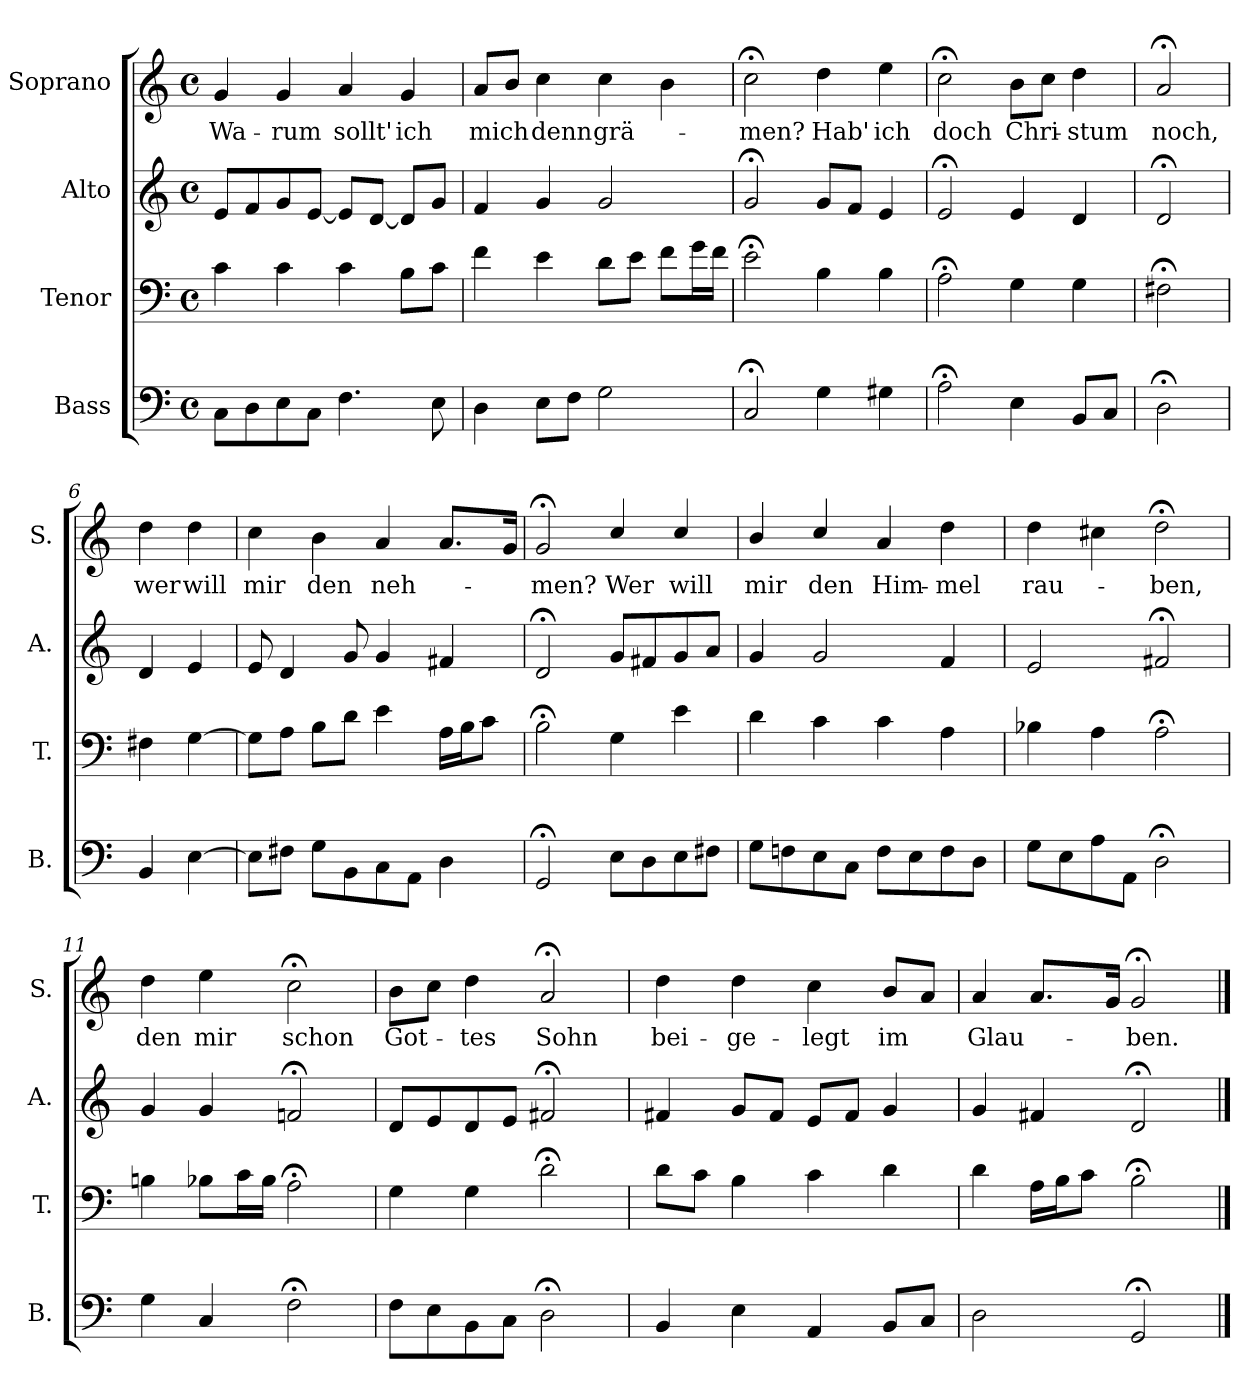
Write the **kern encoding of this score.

**kern	**kern	**kern	**kern	**text
*part4	*part3	*part2	*part1	*part1
*staff4	*staff3	*staff2	*staff1	*staff1
*I"Bass	*I"Tenor	*I"Alto	*I"Soprano	*
*I'B.	*I'T.	*I'A.	*I'S.	*
*clefF4	*clefF4	*clefG2	*clefG2	*
*k[]	*k[]	*k[]	*k[]	*
*M4/4	*M4/4	*M4/4	*M4/4	*
*met(c)	*met(c)	*met(c)	*met(c)	*
=1	=1	=1	=1	=1
!	!	!	!	!LO:LY:b
8C\L	4c\	8e/L	4g/	Wa-
8D\	.	8f/	.	.
!	!	!	!	!LO:LY:b
8E\	4c\	8g/	4g/	-rum
8C\J	.	[8e/J	.	.
!	!	!	!	!LO:LY:b
4.F\	4c\	8e/L]	4a/	sollt'
.	.	[8d/J	.	.
!	!	!	!	!LO:LY:b
.	8B\L	8d/L]	4g/	ich
8E\	8c\J	8g/J	.	.
=2	=2	=2	=2	=2
!	!	!	!	!LO:LY:b
4D\	4f\	4f/	8a/L	mich
.	.	.	8b/J	.
!	!	!	!	!LO:LY:b
8E\L	4e\	4g/	4cc\	denn
8F\J	.	.	.	.
!	!	!	!	!LO:LY:b
2G\	8d\L	2g/	4cc\	grä-
.	8e\J	.	.	.
.	8f\L	.	4b\	.
.	16g\L	.	.	.
.	16f\JJ	.	.	.
=3	=3	=3	=3	=3
!	!	!	!	!LO:LY:b
2C;</	2e;<\	2g;</	2cc;<\	-men?
!	!	!	!	!LO:LY:b
4G\	4B\	8g/L	4dd\	Hab'
.	.	8f/J	.	.
!	!	!	!	!LO:LY:b
4G#X\	4B\	4e/	4ee\	ich
=4	=4	=4	=4	=4
!	!	!	!	!LO:LY:b
2A;<\	2A;<\	2e;</	2cc;<\	doch
!	!	!	!	!LO:LY:b
4E\	4G\	4e/	8b\L	Chri-
.	.	.	8cc\J	.
!	!	!	!	!LO:LY:b
8BB/L	4G\	4d/	4dd\	-stum
8C/J	.	.	.	.
=5	=5	=5	=5	=5
!	!	!	!	!LO:LY:b
2D;<\	2F#X;<\	2d;</	2a;</	noch,
!!LO:LB:g=z
=6	=6	=6	=6	=6
!	!	!	!	!LO:LY:b
4BB/	4F#X\	4d/	4dd\	wer
!	!	!	!	!LO:LY:b
[4E\	[4G\	4e/	4dd\	will
=7	=7	=7	=7	=7
!	!	!	!	!LO:LY:b
8E\L]	8G\L]	8e/	4cc\	mir
8F#X\J	8A\J	4d/	.	.
!	!	!	!	!LO:LY:b
8G\L	8B\L	.	4b\	den
8BB\	8d\J	8g/	.	.
!	!	!	!	!LO:LY:b
8C\	4e\	4g/	4a/	neh-
8AA\J	.	.	.	.
4D\	16A\LL	4f#X/	8.a/L	.
.	16B\J	.	.	.
.	8c\J	.	.	.
.	.	.	16g/Jk	.
=8	=8	=8	=8	=8
!	!	!	!	!LO:LY:b
2GG;</	2B;<\	2d;</	2g;</	-men?
!	!	!	!	!LO:LY:b
8E\L	4G\	8g/L	4cc/	Wer
8D\	.	8f#X/	.	.
!	!	!	!	!LO:LY:b
8E\	4e\	8g/	4cc/	will
8F#X\J	.	8a/J	.	.
=9	=9	=9	=9	=9
!	!	!	!	!LO:LY:b
8G\L	4d\	4g/	4b/	mir
8Fn\	.	.	.	.
!	!	!	!	!LO:LY:b
8E\	4c\	2g/	4cc/	den
8C\J	.	.	.	.
!	!	!	!	!LO:LY:b
8F\L	4c\	.	4a/	Him-
8E\	.	.	.	.
!	!	!	!	!LO:LY:b
8F\	4A\	4f/	4dd\	-mel
8D\J	.	.	.	.
=10	=10	=10	=10	=10
!	!	!	!	!LO:LY:b
8G\L	4B-X\	2e/	4dd\	rau-
8E\	.	.	.	.
8A\	4A\	.	4cc#X\	.
8AA\J	.	.	.	.
!	!	!	!	!LO:LY:b
2D;<\	2A;<\	2f#X;</	2dd;<\	-ben,
!!LO:PB:g=z
=11	=11	=11	=11	=11
!	!	!	!	!LO:LY:b
4G\	4Bn\	4g/	4dd\	den
!	!	!	!	!LO:LY:b
4C/	8B-X\L	4g/	4ee\	mir
.	16c\L	.	.	.
.	16B-\JJ	.	.	.
!	!	!	!	!LO:LY:b
2F;<\	2A;<\	2fn;</	2cc;<\	schon
=12	=12	=12	=12	=12
!	!	!	!	!LO:LY:b
8F\L	4G\	8d/L	8b\L	Got-
8E\	.	8e/	8cc\J	.
!	!	!	!	!LO:LY:b
8BB\	4G\	8d/	4dd\	-tes
8C\J	.	8e/J	.	.
!	!	!	!	!LO:LY:b
2D;<\	2d;<\	2f#X;</	2a;</	Sohn
=13	=13	=13	=13	=13
!	!	!	!	!LO:LY:b
4BB/	8d\L	4f#X/	4dd\	bei-
.	8c\J	.	.	.
!	!	!	!	!LO:LY:b
4E\	4B\	8g/L	4dd\	-ge-
.	.	8f#/J	.	.
!	!	!	!	!LO:LY:b
4AA/	4c\	8e/L	4cc\	-legt
.	.	8f#/J	.	.
!	!	!	!	!LO:LY:b
8BB/L	4d\	4g/	8b/L	im
8C/J	.	.	8a/J	.
=14	=14	=14	=14	=14
!	!	!	!	!LO:LY:b
2D\	4d\	4g/	4a/	Glau-
.	16A\LL	4f#X/	8.a/L	.
.	16B\J	.	.	.
.	8c\J	.	.	.
.	.	.	16g/Jk	.
!	!	!	!	!LO:LY:b
2GG;</	2B;<\	2d;</	2g;</	-ben.
==	==	==	==	==
*-	*-	*-	*-	*-
